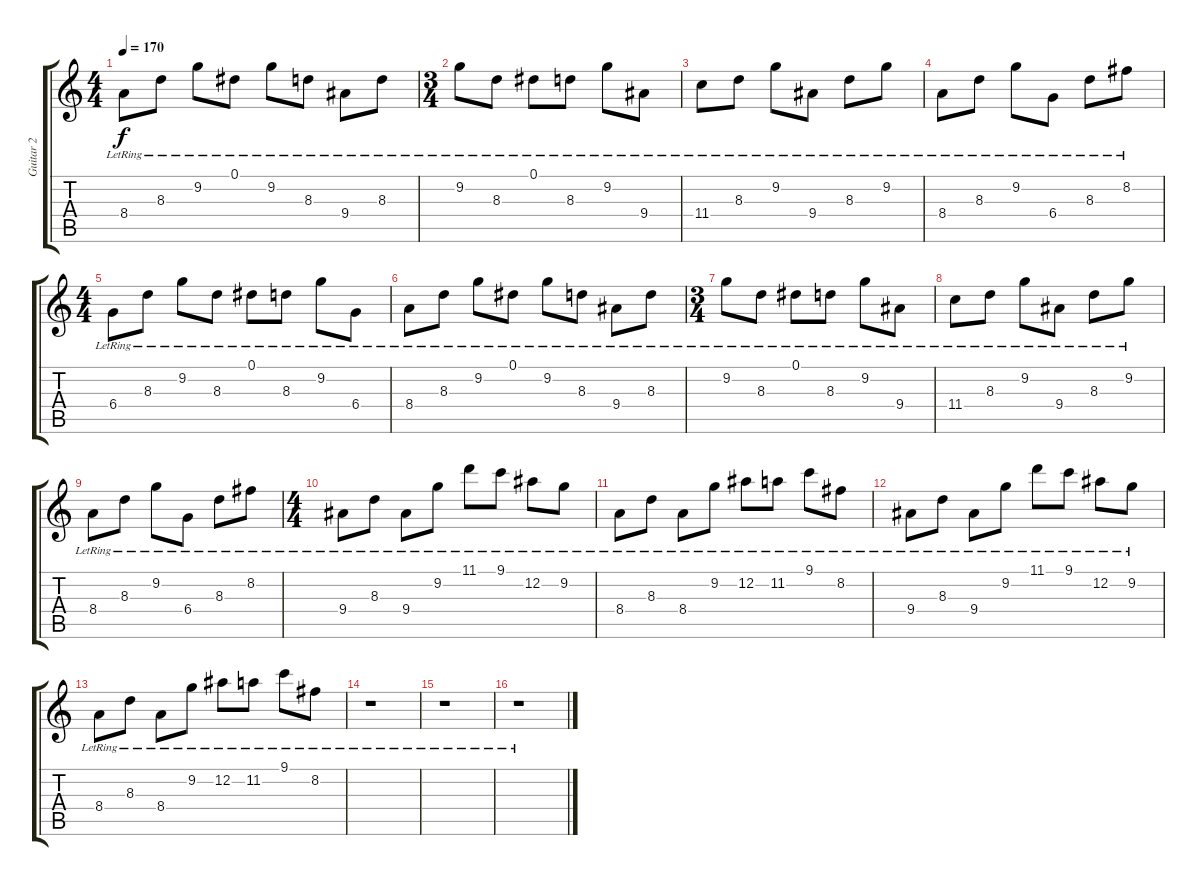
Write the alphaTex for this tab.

\track ("Guitar 2" "Guitar 2") {instrument distortionguitar}
\staff {score tabs}
\tuning (Eb4 Bb3 Gb3 Db3 Ab2 Eb2) {hide}
\ts (4 4)
\tempo 170
\clef g2
\ks c
8.4{lr}.8{dy f} 8.3{lr}.8 9.2{lr}.8 0.1{lr}.8 9.2{lr}.8 8.3{lr}.8 9.4{lr}.8 8.3{lr}.8 |
\ts (3 4)
9.2{lr}.8 8.3{lr}.8 0.1{lr}.8 8.3{lr}.8 9.2{lr}.8 9.4{lr}.8 |
11.4{lr}.8 8.3{lr}.8 9.2{lr}.8 9.4{lr}.8 8.3{lr}.8 9.2{lr}.8 |
8.4{lr}.8 8.3{lr}.8 9.2{lr}.8 6.4{lr}.8 8.3{lr}.8 8.2{lr}.8 |
\ts (4 4)
6.4{lr}.8 8.3{lr}.8 9.2{lr}.8 8.3{lr}.8 0.1{lr}.8 8.3{lr}.8 9.2{lr}.8 6.4{lr}.8 |
8.4{lr}.8 8.3{lr}.8 9.2{lr}.8 0.1{lr}.8 9.2{lr}.8 8.3{lr}.8 9.4{lr}.8 8.3{lr}.8 |
\ts (3 4)
9.2{lr}.8{instrument acousticguitarnylon} 8.3{lr}.8 0.1{lr}.8 8.3{lr}.8 9.2{lr}.8 9.4{lr}.8 |
11.4{lr}.8 8.3{lr}.8 9.2{lr}.8 9.4{lr}.8 8.3{lr}.8 9.2{lr}.8 |
8.4{lr}.8 8.3{lr}.8 9.2{lr}.8 6.4{lr}.8 8.3{lr}.8 8.2{lr}.8 |
\ts (4 4)
9.4{lr}.8 8.3{lr}.8 9.4{lr}.8 9.2{lr}.8 11.1{lr}.8 9.1{lr}.8 12.2{lr}.8 9.2{lr}.8 |
8.4{lr}.8 8.3{lr}.8 8.4{lr}.8 9.2{lr}.8 12.2{lr}.8 11.2{lr}.8 9.1{lr}.8 8.2{lr}.8 |
9.4{lr}.8 8.3{lr}.8 9.4{lr}.8 9.2{lr}.8 11.1{lr}.8 9.1{lr}.8 12.2{lr}.8 9.2{lr}.8 |
8.4{lr}.8 8.3{lr}.8 8.4{lr}.8 9.2{lr}.8 12.2{lr}.8 11.2{lr}.8 9.1{lr}.8 8.2{lr}.8 |
r.1 |
r.1 |
r.1
